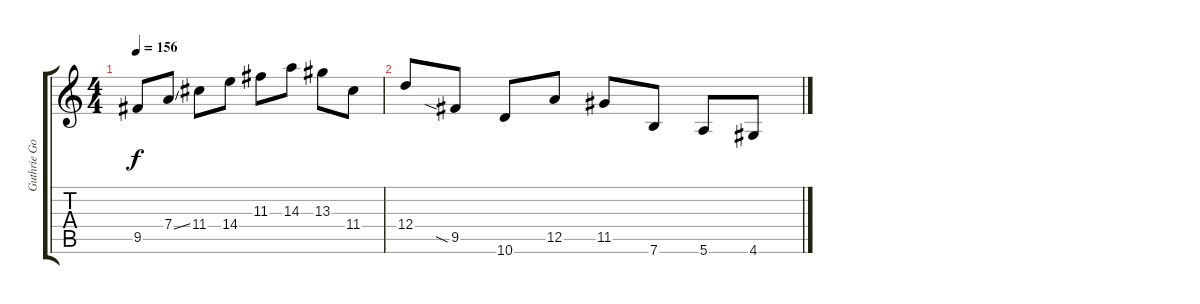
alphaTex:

\track ("Guthrie Govan" "Guthrie Go") {instrument distortionguitar}
\staff {score tabs}
\tuning (E4 B3 G3 D3 A2 E2) {hide}
\ts (4 4)
\tempo 156
\clef g2
\ks c
9.5.8{dy f} 7.4{ss}.8 11.4.8 14.4.8 11.3.8 14.3.8 13.3.8 11.4.8 |
12.4.8 9.5{sia}.8 10.6.8 12.5.8 11.5.8 7.6.8 5.6.8 4.6.8
